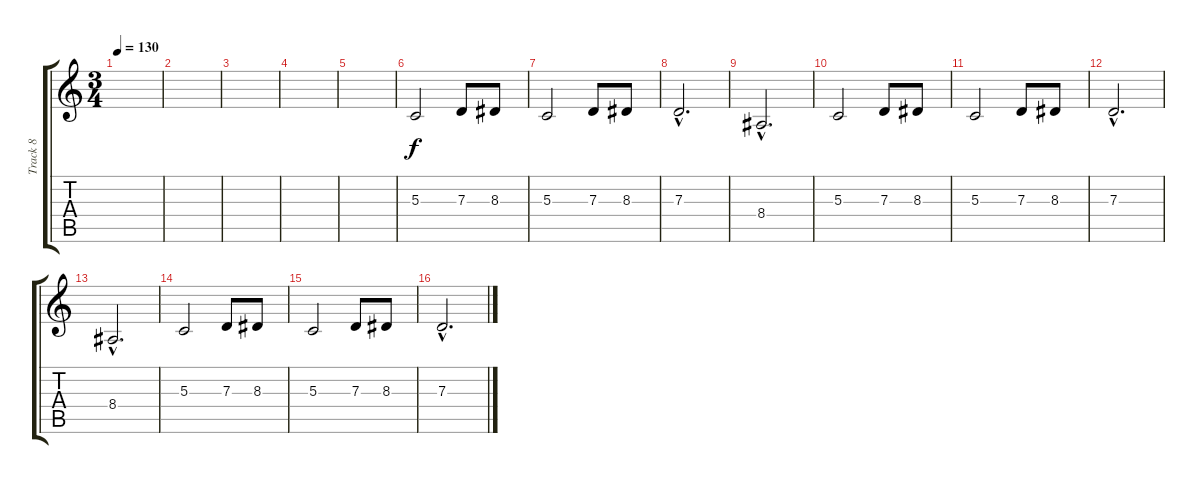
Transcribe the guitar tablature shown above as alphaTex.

\track ("Track 8" "Track 8") {instrument trumpet}
\staff {score tabs}
\tuning (E4 B3 G3 D3 A2 E2) {hide}
\ts (3 4)
\tempo 130
\clef g2
\ks c
|
|
|
|
|
5.3.2{volume 14} 7.3.8 8.3.8 |
5.3.2 7.3.8 8.3.8 |
7.3{hac}.2{d} |
8.4{hac}.2{d} |
5.3.2 7.3.8 8.3.8 |
5.3.2 7.3.8 8.3.8 |
7.3{hac}.2{d} |
8.4{hac}.2{d} |
5.3.2 7.3.8 8.3.8 |
5.3.2 7.3.8 8.3.8 |
7.3{hac}.2{d}
